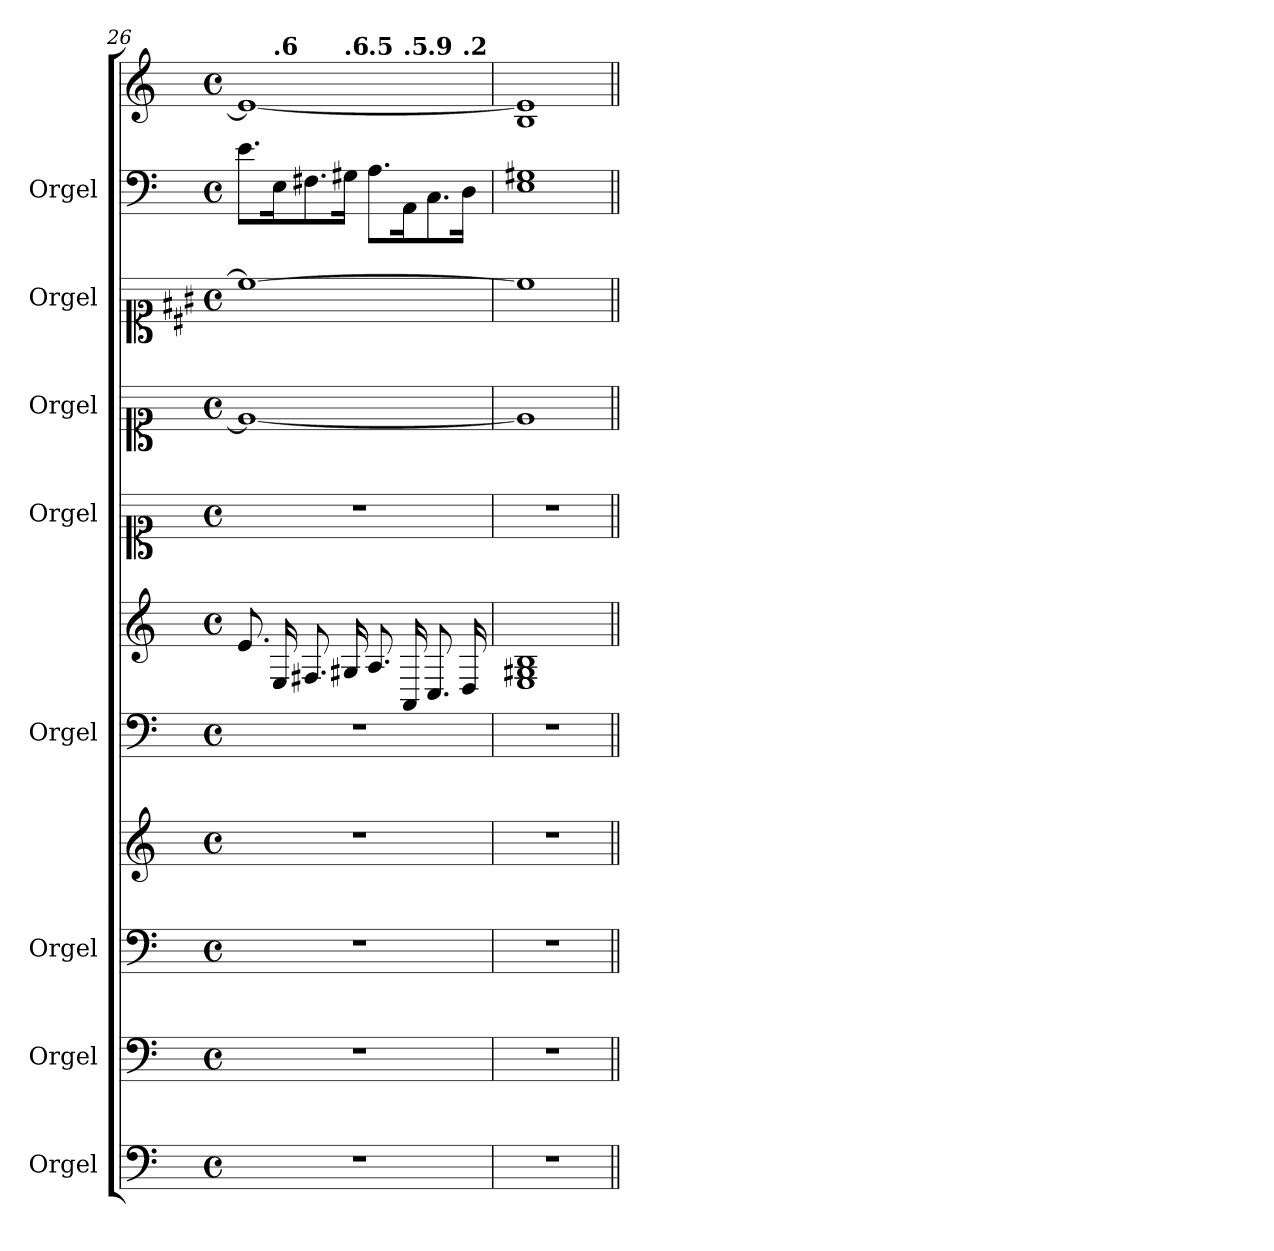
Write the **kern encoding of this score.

**kern	**kern	**kern	**kern	**kern	**kern	**kern	**kern	**kern	**kern	**kern
*part8	*part7	*part6	*part6	*part5	*part5	*part4	*part3	*part2	*part1	*part1
*staff11	*staff10	*staff9	*staff8	*staff7	*staff6	*staff5	*staff4	*staff3	*staff2	*staff1
*I"Orgel	*I"Orgel	*I"Orgel	*	*I"Orgel	*	*I"Orgel	*I"Orgel	*I"Orgel	*I"Orgel	*
*clefF4	*clefF4	*clefF4	*clefG2	*clefF4	*clefG2	*clefC1	*clefC1	*clefC1	*clefF4	*clefG2
*	*	*	*	*	*	*	*	*ITrd5c9	*	*
*k[]	*k[]	*k[]	*k[]	*k[]	*k[]	*k[]	*k[]	*k[]	*k[]	*k[]
*M4/4	*M4/4	*M4/4	*M4/4	*M4/4	*M4/4	*M4/4	*M4/4	*M4/4	*M4/4	*M4/4
*met(c)	*met(c)	*met(c)	*met(c)	*met(c)	*met(c)	*met(c)	*met(c)	*met(c)	*met(c)	*met(c)
*MM106	*MM106	*MM106	*MM106	*MM106	*MM106	*MM106	*MM106	*MM106	*MM106	*MM106
=26	=26	=26	=26	=26	=26	=26	=26	=26	=26	=26
!	!	!	!	!	!	!	!	!	!	!LO:TX:a:B:t=.6
*	*	*	*	*	*	*	*	*	*	*^
*	*	*	*	*	*	*	*	*	*	*	*^
*	*	*	*	*	*	*	*	*	*	*	*	*^
*	*	*	*	*	*	*	*	*	*	*	*	*	*^
1r	1r	1r	1r	1r	8.e/	1r	1e_	1e_	8.e\L	1e_	8.ryy	4..ryy	2ryy	2.ryy
*	*	*	*	*	*	*	*	*	*	*MM102	*	*	*	*
!	!	!	!	!	!	!	!	!	!	!	!LO:TX:a:B:t=.6	!	!	!
.	.	.	.	.	16E/	.	.	.	16E\K	.	2ryy	.	.	.
*	*	*	*	*	*	*	*	*	*	*MM101	*	*	*	*
.	.	.	.	.	8.F#X/	.	.	.	8.F#X\	.	.	.	.	.
*	*	*	*	*	*	*	*	*	*	*MM95	*	*	*	*
!	!	!	!	!	!	!	!	!	!	!	!	!LO:TX:a:B:t=.6	!	!
.	.	.	.	.	16G#X/	.	.	.	16G#X\Jk	.	.	2ryy	.	.
*	*	*	*	*	*	*	*	*	*	*MM93	*	*	*	*
!	!	!	!	!	!	!	!	!	!	!	!	!	!LO:TX:a:B:t=.5	!
.	.	.	.	.	8.A/	.	.	.	8.A\L	.	.	.	2ryy	.
*	*	*	*	*	*	*	*	*	*	*MM86	*	*	*	*
!	!	!	!	!	!	!	!	!	!	!	!LO:TX:a:B:t=.5	!	!	!
.	.	.	.	.	16AA/	.	.	.	16AA\K	.	4ryy	.	.	.
*	*	*	*	*	*	*	*	*	*	*MM83	*	*	*	*
!	!	!	!	!	!	!	!	!	!	!	!	!	!	!LO:TX:a:B:t=.9
.	.	.	.	.	8.C/	.	.	.	8.C\	.	.	.	.	4ryy
*	*	*	*	*	*	*	*	*	*	*MM75	*	*	*	*
!	!	!	!	!	!	!	!	!	!	!	!LO:TX:a:B:t=.2	!	!	!
.	.	.	.	.	16D/	.	.	.	16D\Jk	.	16ryy	16ryy	.	.
*	*	*	*	*	*	*	*	*	*	*v	*v	*v	*v	*v
=27	=27	=27	=27	=27	=27	=27	=27	=27	=27	=27
*	*	*	*	*	*	*	*	*	*	*MM72
*	*	*	*	*	*	*	*	*	*	*^
1r	1r	1r	1r	1r	1E 1G#X 1B	1r	1e]	1e]	1E 1G#X	1e]	1B
*	*	*	*	*	*	*	*	*	*	*v	*v
=||	=||	=||	=||	=||	=||	=||	=||	=||	=||	=||
*-	*-	*-	*-	*-	*-	*-	*-	*-	*-	*-
